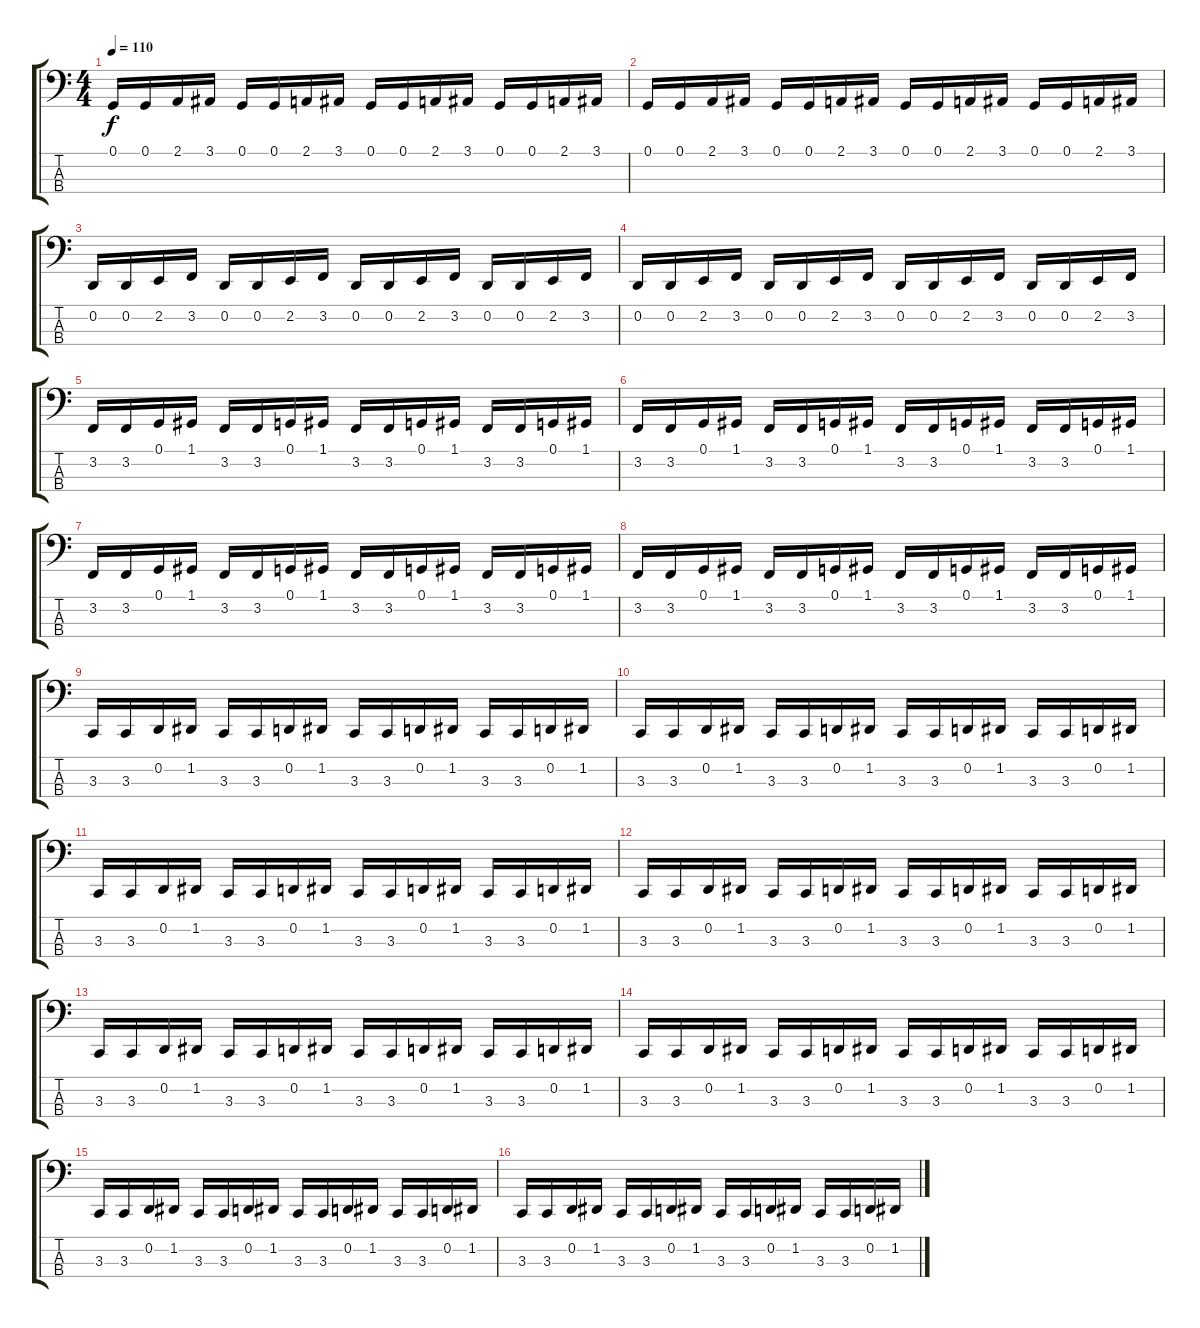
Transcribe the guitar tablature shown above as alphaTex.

\track "" {instrument lead2sawtooth}
\staff {score tabs}
\tuning (G2 D2 A1 E1) {hide}
\ts (4 4)
\tempo 110
\clef f4
\ks c
0.1.16{dy f} 0.1.16 2.1.16 3.1.16 0.1.16 0.1.16 2.1.16 3.1.16 0.1.16 0.1.16 2.1.16 3.1.16 0.1.16 0.1.16 2.1.16 3.1.16 |
0.1.16 0.1.16 2.1.16 3.1.16 0.1.16 0.1.16 2.1.16 3.1.16 0.1.16 0.1.16 2.1.16 3.1.16 0.1.16 0.1.16 2.1.16 3.1.16 |
0.2.16 0.2.16 2.2.16 3.2.16 0.2.16 0.2.16 2.2.16 3.2.16 0.2.16 0.2.16 2.2.16 3.2.16 0.2.16 0.2.16 2.2.16 3.2.16 |
0.2.16 0.2.16 2.2.16 3.2.16 0.2.16 0.2.16 2.2.16 3.2.16 0.2.16 0.2.16 2.2.16 3.2.16 0.2.16 0.2.16 2.2.16 3.2.16 |
3.2.16 3.2.16 0.1.16 1.1.16 3.2.16 3.2.16 0.1.16 1.1.16 3.2.16 3.2.16 0.1.16 1.1.16 3.2.16 3.2.16 0.1.16 1.1.16 |
3.2.16 3.2.16 0.1.16 1.1.16 3.2.16 3.2.16 0.1.16 1.1.16 3.2.16 3.2.16 0.1.16 1.1.16 3.2.16 3.2.16 0.1.16 1.1.16 |
3.2.16 3.2.16 0.1.16 1.1.16 3.2.16 3.2.16 0.1.16 1.1.16 3.2.16 3.2.16 0.1.16 1.1.16 3.2.16 3.2.16 0.1.16 1.1.16 |
3.2.16 3.2.16 0.1.16 1.1.16 3.2.16 3.2.16 0.1.16 1.1.16 3.2.16 3.2.16 0.1.16 1.1.16 3.2.16 3.2.16 0.1.16 1.1.16 |
3.3.16 3.3.16 0.2.16 1.2.16 3.3.16 3.3.16 0.2.16 1.2.16 3.3.16 3.3.16 0.2.16 1.2.16 3.3.16 3.3.16 0.2.16 1.2.16 |
3.3.16 3.3.16 0.2.16 1.2.16 3.3.16 3.3.16 0.2.16 1.2.16 3.3.16 3.3.16 0.2.16 1.2.16 3.3.16 3.3.16 0.2.16 1.2.16 |
3.3.16 3.3.16 0.2.16 1.2.16 3.3.16 3.3.16 0.2.16 1.2.16 3.3.16 3.3.16 0.2.16 1.2.16 3.3.16 3.3.16 0.2.16 1.2.16 |
3.3.16 3.3.16 0.2.16 1.2.16 3.3.16 3.3.16 0.2.16 1.2.16 3.3.16 3.3.16 0.2.16 1.2.16 3.3.16 3.3.16 0.2.16 1.2.16 |
3.3.16 3.3.16 0.2.16 1.2.16 3.3.16 3.3.16 0.2.16 1.2.16 3.3.16 3.3.16 0.2.16 1.2.16 3.3.16 3.3.16 0.2.16 1.2.16 |
3.3.16 3.3.16 0.2.16 1.2.16 3.3.16 3.3.16 0.2.16 1.2.16 3.3.16 3.3.16 0.2.16 1.2.16 3.3.16 3.3.16 0.2.16 1.2.16 |
3.3.16 3.3.16 0.2.16 1.2.16 3.3.16 3.3.16 0.2.16 1.2.16 3.3.16 3.3.16 0.2.16 1.2.16 3.3.16 3.3.16 0.2.16 1.2.16 |
3.3.16 3.3.16 0.2.16 1.2.16 3.3.16 3.3.16 0.2.16 1.2.16 3.3.16 3.3.16 0.2.16 1.2.16 3.3.16 3.3.16 0.2.16 1.2.16
